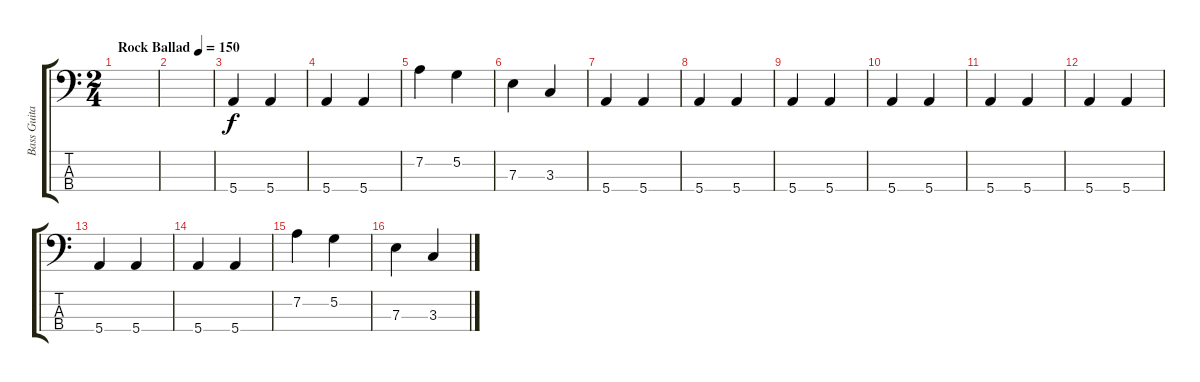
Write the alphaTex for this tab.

\track ("Bass Guitara" "Bass Guita") {instrument electricbassfinger}
\staff {score tabs}
\tuning (G2 D2 A1 E1) {hide}
\ts (2 4)
\tempo (150 "Rock Ballad")
\clef f4
\ks aminor
|
|
5.4.4 5.4.4 |
5.4.4 5.4.4 |
7.2.4 5.2.4 |
7.3.4 3.3.4 |
5.4.4 5.4.4 |
5.4.4 5.4.4 |
5.4.4 5.4.4 |
5.4.4 5.4.4 |
5.4.4 5.4.4 |
5.4.4 5.4.4 |
5.4.4 5.4.4 |
5.4.4 5.4.4 |
7.2.4 5.2.4 |
7.3.4 3.3.4
